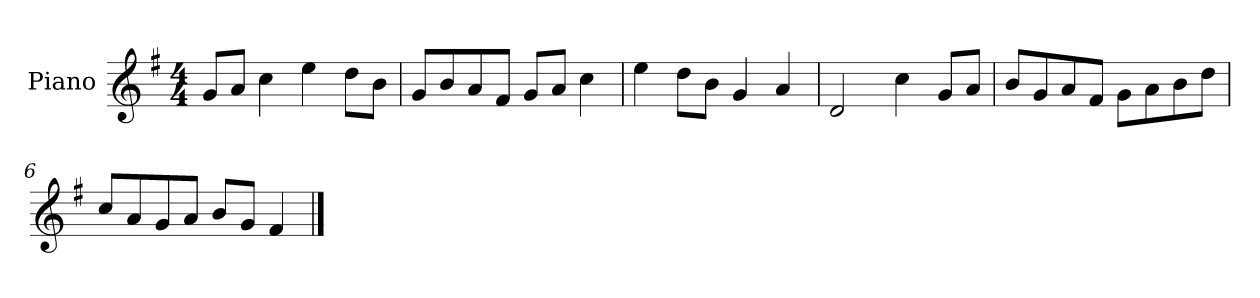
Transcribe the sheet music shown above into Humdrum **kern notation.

**kern
*part1
*staff1
*I"Piano
*I'P-no
*clefG2
*k[f#]
*M4/4
*MM90
=1
8g/L
8a/J
4cc\
4ee\
8dd\L
8b\J
=2
8g/L
8b/
8a/
8f#/J
8g/L
8a/J
4cc\
=3
4ee\
8dd\L
8b\J
4g/
4a/
=4
2d/
4cc\
8g/L
8a/J
=5
8b/L
8g/
8a/
8f#/J
8g\L
8a\
8b\
8dd\J
=6
8cc/L
8a/
8g/
8a/J
8b/L
8g/J
4f#/
==
*-
